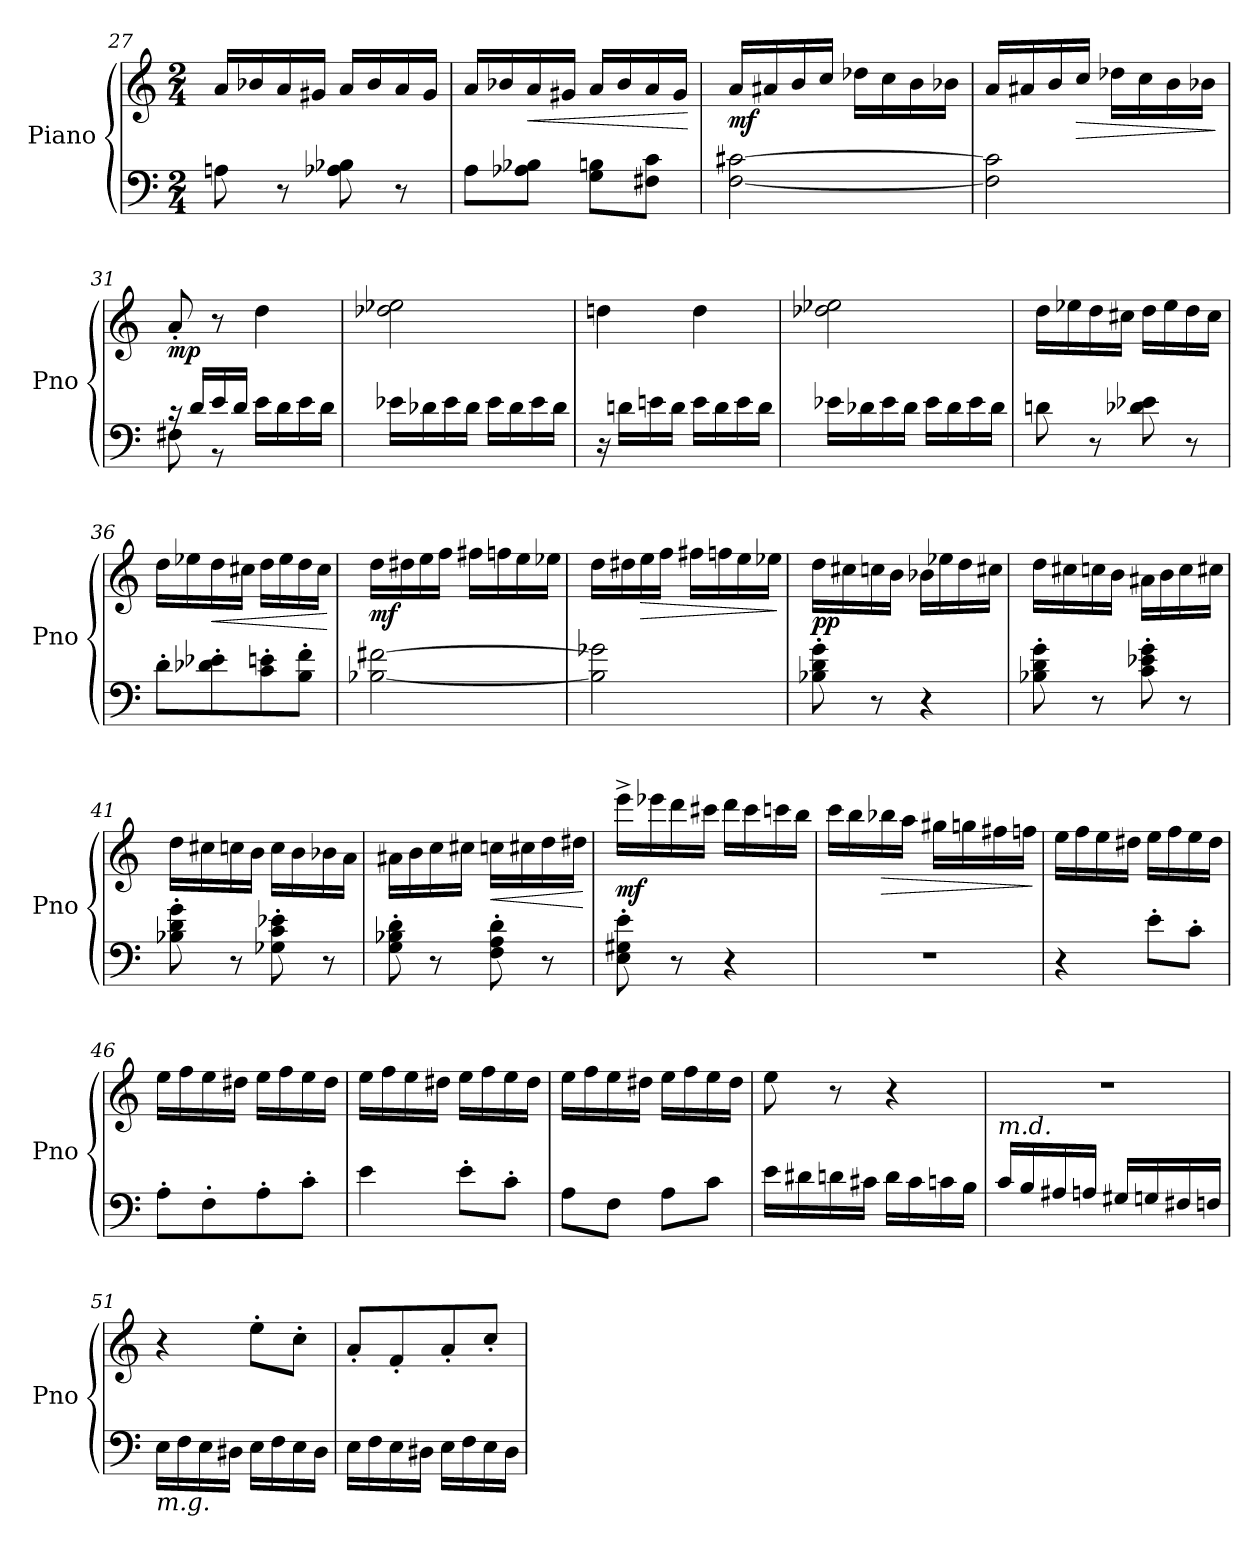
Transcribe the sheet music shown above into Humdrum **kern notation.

**kern	**kern	**dynam
*part1	*part1	*part1
*staff2	*staff1	*staff1/2
*I"Piano	*	*
*I'Pno	*	*
*clefF4	*clefG2	*
*k[]	*k[]	*
*M2/4	*M2/4	*
=27	=27	=27
8An\	16a/LL	.
.	16b-X/	.
8r	16a/	.
.	16g#X/JJ	.
8A-X\ 8B-X\	16a/LL	.
.	16b-/	.
8r	16a/	.
.	16g#/JJ	.
=28	=28	=28
8A\L	16a/LL	.
.	16b-X/	.
!	!	!LO:HP:b
8A-X\ 8B-X\J	16a/	<
.	16g#X/JJ	.
8G\ 8Bn\L	16a/LL	.
.	16b-/	.
8F#X\ 8c\J	16a/	.
.	16g#/JJ	.
.	.	[
=29	=29	=29
!	!	!LO:DY:b
[2F\ [2c#X\	16a/LL	mf
.	16a#X/	.
.	16b/	.
.	16cc/JJ	.
.	16dd-X\LL	.
.	16cc\	.
.	16b\	.
.	16b-X\JJ	.
!!LO:LB:g=z
=30	=30	=30
2F\] 2c#\]	16a/LL	.
.	16a#X/	.
.	16b/	.
!	!	!LO:HP:b
.	16cc/JJ	>
.	16dd-X\LL	.
.	16cc\	.
.	16b\	.
.	16b-X\JJ	.
.	.	]
!!LO:LB:g=z
=31	=31	=31
*^	*	*
!	!	!	!LO:DY:b
16rc	8F#X\	8a'/	mp
16d/LL	.	.	.
16e/	8r	8r	.
16d/JJ	.	.	.
16e\LL	4ryy	4dd\	.
16d\	.	.	.
16e\	.	.	.
16d\JJ	.	.	.
*v	*v	*	*
=32	=32	=32
16e-X\LL	2dd-X\ 2ee-X\	.
16d-X\	.	.
16e-\	.	.
16d-\JJ	.	.
16e-\LL	.	.
16d-\	.	.
16e-\	.	.
16d-\JJ	.	.
=33	=33	=33
16r	4ddn\	.
16dn\LL	.	.
16en\	.	.
16d\JJ	.	.
16e\LL	4dd\	.
16d\	.	.
16e\	.	.
16d\JJ	.	.
=34	=34	=34
16e-X\LL	2dd-X\ 2ee-X\	.
16d-X\	.	.
16e-\	.	.
16d-\JJ	.	.
16e-\LL	.	.
16d-\	.	.
16e-\	.	.
16d-\JJ	.	.
!!LO:LB:g=z
=35	=35	=35
8dn\	16dd\LL	.
.	16ee-X\	.
8r	16dd\	.
.	16cc#X\JJ	.
8d-X\ 8e-X\	16dd\LL	.
.	16ee-\	.
8r	16dd\	.
.	16cc#\JJ	.
=36	=36	=36
8d'\L	16dd\LL	.
.	16ee-X\	.
!	!	!LO:HP:b
8d-X\' 8e-X\'	16dd\	<
.	16cc#X\JJ	.
8c\' 8en\'	16dd\LL	.
.	16ee-\	.
8B\' 8f\'J	16dd\	.
.	16cc#\JJ	.
.	.	[
=37	=37	=37
!	!	!LO:DY:b
[2B-X\ [2f#X\	16dd\LL	mf
.	16dd#X\	.
.	16ee\	.
.	16ff\JJ	.
.	16ff#X\LL	.
.	16ffn\	.
.	16ee\	.
.	16ee-X\JJ	.
=38	=38	=38
2B-\] 2g-X\]	16dd\LL	.
.	16dd#X\	.
!	!	!LO:HP:b
.	16ee\	>
.	16ff\JJ	.
.	16ff#X\LL	.
.	16ffn\	.
.	16ee\	.
.	16ee-X\JJ	.
.	.	]
!!LO:LB:g=z
=39	=39	=39
!	!	!LO:DY:b
8B-X\' 8d\' 8g\'	16dd\LL	pp
.	16cc#X\	.
8r	16ccn\	.
.	16b\JJ	.
4r	16b-X\LL	.
.	16ee-X\	.
.	16dd\	.
.	16cc#X\JJ	.
=40	=40	=40
8B-X\' 8d\' 8g\'	16dd\LL	.
.	16cc#X\	.
8r	16ccn\	.
.	16b\JJ	.
8c\' 8e-X\' 8g\'	16a#X\LL	.
.	16b\	.
8r	16cc\	.
.	16cc#X\JJ	.
=41	=41	=41
8B-X\' 8d\' 8g\'	16dd\LL	.
.	16cc#X\	.
8r	16ccn\	.
.	16b\JJ	.
8G-X\' 8c\' 8e-X\'	16cc\LL	.
.	16b\	.
8r	16b-X\	.
.	16a\JJ	.
=42	=42	=42
8G\' 8B-X\' 8d\'	16a#X\LL	.
.	16b\	.
8r	16cc\	.
.	16cc#X\JJ	.
!	!	!LO:HP:b
8F\' 8A\' 8d\'	16ccn\LL	<
.	16cc#X\	.
8r	16dd\	.
.	16dd#X\JJ	.
.	.	[
!!LO:LB:g=z
=43	=43	=43
!	!	!LO:DY:b
8E\' 8G#X\' 8e\'	16eee^\LL	mf
.	16eee-X\	.
8r	16ddd\	.
.	16ccc#X\JJ	.
4r	16ddd\LL	.
.	16ccc#\	.
.	16cccn\	.
.	16bb\JJ	.
=44	=44	=44
2r	16ccc\LL	.
.	16bb\	.
!	!	!LO:HP:b
.	16bb-X\	>
.	16aa\JJ	.
.	16gg#X\LL	.
.	16ggn\	.
.	16ff#X\	.
.	16ffn\JJ	.
.	.	]
=45	=45	=45
4r	16ee\LL	.
.	16ff\	.
.	16ee\	.
.	16dd#X\JJ	.
8e'\L	16ee\LL	.
.	16ff\	.
8c'\J	16ee\	.
.	16dd#\JJ	.
=46	=46	=46
8A'\L	16ee\LL	.
.	16ff\	.
8F'\	16ee\	.
.	16dd#X\JJ	.
8A'\	16ee\LL	.
.	16ff\	.
8c'\J	16ee\	.
.	16dd#\JJ	.
!!LO:LB:g=z
=47	=47	=47
4e\	16ee\LL	.
.	16ff\	.
.	16ee\	.
.	16dd#X\JJ	.
8e'\L	16ee\LL	.
.	16ff\	.
8c'\J	16ee\	.
.	16dd#\JJ	.
!!LO:PB:g=z
=48	=48	=48
8A\L	16ee\LL	.
.	16ff\	.
8F\J	16ee\	.
.	16dd#X\JJ	.
8A\L	16ee\LL	.
.	16ff\	.
8c\J	16ee\	.
.	16dd#\JJ	.
=49	=49	=49
16e\LL	8ee\	.
16d#X\	.	.
16dn\	8r	.
16c#X\JJ	.	.
16d\LL	4r	.
16c#\	.	.
16cn\	.	.
16B\JJ	.	.
=50	=50	=50
!	!LO:TX:b:i:t=m.d.	!
16c/LL	2r	.
16B/	.	.
16A#X/	.	.
16An/JJ	.	.
16G#X/LL	.	.
16Gn/	.	.
16F#X/	.	.
16Fn/JJ	.	.
=51	=51	=51
!LO:TX:b:i:t=m.g.	!	!
16E\LL	4r	.
16F\	.	.
16E\	.	.
16D#X\JJ	.	.
16E\LL	8ee'\L	.
16F\	.	.
16E\	8cc'\J	.
16D#\JJ	.	.
!!LO:LB:g=z
=52	=52	=52
16E\LL	8a'/L	.
16F\	.	.
16E\	8f'/	.
16D#X\JJ	.	.
16E\LL	8a'/	.
16F\	.	.
16E\	8cc'/J	.
16D#\JJ	.	.
=	=	=
*-	*-	*-
